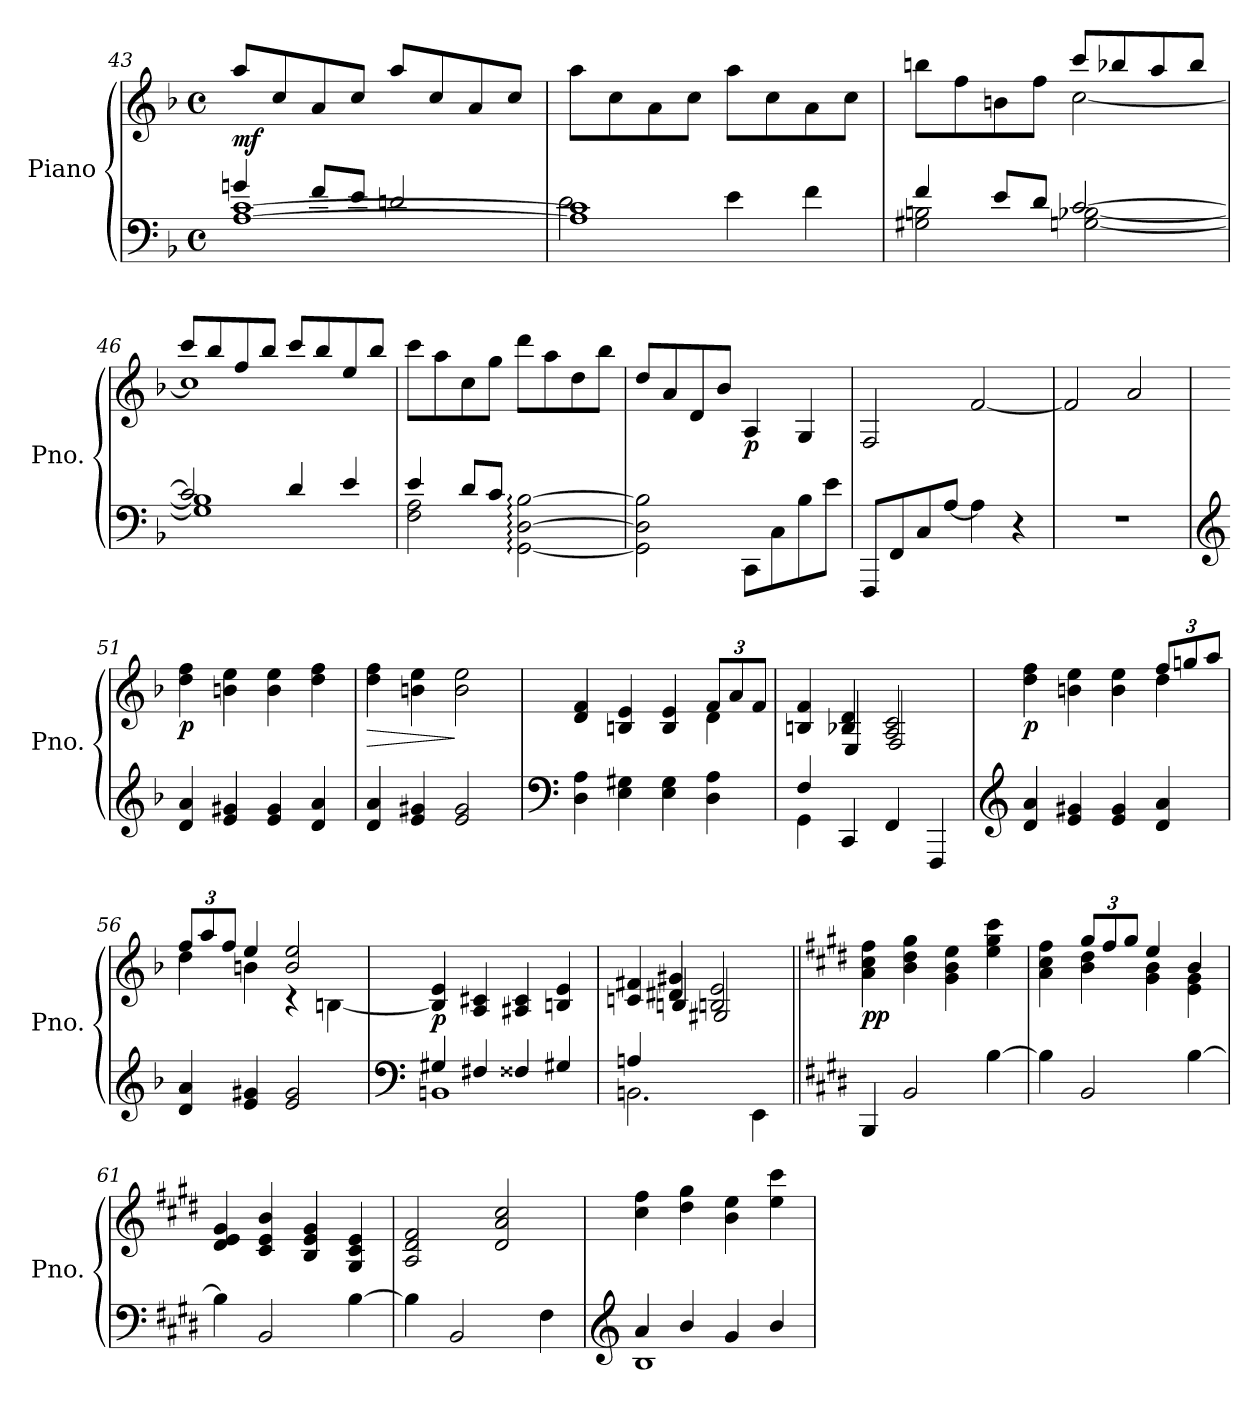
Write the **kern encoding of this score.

**kern	**kern	**dynam
*part1	*part1	*part1
*staff2	*staff1	*staff1/2
*I"Piano	*	*
*I'Pno.	*	*
*clefF4	*clefG2	*
*k[b-]	*k[b-]	*
*M4/4	*M4/4	*
*met(c)	*met(c)	*
=43	=43	=43
*^	*	*
*	*^	*	*
!	!	!	!	!LO:DY:a=2
[1A [1c	4gn/	1ryy	8aa/L	mf
.	.	.	8cc/	.
.	8f/L	.	8a/	.
.	8e/J	.	8cc/J	.
.	2dn/	.	8aa/L	.
.	.	.	8cc/	.
.	.	.	8a/	.
.	.	.	8cc/J	.
*	*v	*v	*	*
!!LO:LB:g=z
=44	=44	=44	=44
1A] 1c]	2d\	8aa\L	.
.	.	8cc\	.
.	.	8a\	.
.	.	8cc\J	.
.	4e\	8aa\L	.
.	.	8cc\	.
.	4f\	8a\	.
.	.	8cc\J	.
=45	=45	=45	=45
*	*	*^	*
4f/	2G#X\ 2Bn\	8bbn\L	2ryy	.
.	.	8ff\	.	.
8e/L	.	8bn\	.	.
8d/J	.	8ff\J	.	.
[2c/	[2Gn\ [2B-X\	8ccc/L	[2cc\	.
.	.	8bb-X/	.	.
.	.	8aa/	.	.
.	.	8bb-/J	.	.
=46	=46	=46	=46	=46
2c/]	1G] 1B-]	8ccc/L	1cc]	.
.	.	8bb-/	.	.
.	.	8ff/	.	.
.	.	8bb-/J	.	.
4d/	.	8ccc/L	.	.
.	.	8bb-/	.	.
4e/	.	8ee/	.	.
.	.	8bb-/J	.	.
*	*	*v	*v	*
=47	=47	=47	=47
4e/	2F\ 2A\	8ccc\L	.
.	.	8aa\	.
8d/L	.	8cc\	.
8c/J	.	8gg\J	.
2ryy	[2GG\: [2D\: [2B-\:	8ddd\L	.
.	.	8aa\	.
.	.	8dd\	.
.	.	8bb-\J	.
=48	=48	=48	=48
1ryy	2GG\] 2D\] 2B-\]	8dd/L	.
.	.	8a/	.
.	.	8d/	.
.	.	8b-/J	.
!	!	!	!LO:DY:b
.	8CC\L	4A/	p
.	8C\	.	.
.	8B-\	4G/	.
.	8e\J	.	.
*v	*v	*	*
=49	=49	=49
8FFF/L	2F/	.
8FF/	.	.
8C/	.	.
[8A/J	.	.
4A\]	[2f/	.
4r	.	.
!!LO:PB:g=z
=50	=50	=50
1r	2f/]	.
.	2a/	.
=51	=51	=51
*clefG2	*	*
!	!	!LO:DY:b
4d/ 4a/	4dd\ 4ff\	p
4e/ 4g#X/	4bn\ 4ee\	.
4e/ 4g#/	4b\ 4ee\	.
4d/ 4a/	4dd\ 4ff\	.
=52	=52	=52
!	!	!LO:HP:b
4d/ 4a/	4dd\ 4ff\	>
4e/ 4g#X/	4bn\ 4ee\	.
2e/ 2g#/	2b\ 2ee\	]
=53	=53	=53
*clefF4	*	*
*	*^	*
4D\ 4A\	4d/ 4f/	2.ryy	.
4E\ 4G#X\	4Bn/ 4e/	.	.
4E\ 4G#\	4B/ 4e/	.	.
*	*Xbrackettup	*	*
4D\ 4A\	12f/L	4d\	.
.	12a/	.	.
.	12f/J	.	.
=54	=54	=54	=54
*^	*	*	*
4F/	4GG\	4Bn/ 4f/	4ryy	.
2.ryy	4CC/	4B-X/ 4d/	4E/	.
.	4FF/	2A/ 2c/	2F/	.
.	4FFF/	.	.	.
*v	*v	*	*	*
=55	=55	=55	=55
*clefG2	*	*	*
*^	*	*	*
!	!	!	!	!LO:DY:b
*v	*v	*	*	*
4d/ 4a/	4dd\ 4ff\	2.ryy	p
4e/ 4g#X/	4bn\ 4ee\	.	.
4e/ 4g#/	4b\ 4ee\	.	.
4d/ 4a/	12ff/L	4dd\	.
.	12ggn/	.	.
.	12aa/J	.	.
=56	=56	=56	=56
4d/ 4a/	12ff/L	4dd\	.
.	12aa/	.	.
.	12ff/J	.	.
4e/ 4g#X/	4ee/	4bn\	.
2e/ 2g#/	2b/ 2ee/	4r	.
.	.	[4Bn\	.
*	*v	*v	*
!!LO:LB:g=z
=57	=57	=57
*clefF4	*	*
*^	*^	*
!	!	!	!	!LO:DY:b
*	*	*v	*v	*
4G#X/	1BBn	4B/] 4e/	p
4F#X/	.	4A/ 4c#X/	.
4F##X/	.	4A#X/ 4c#/	.
4G#X/	.	4Bn/ 4e/	.
=58	=58	=58	=58
*	*	*^	*
4An/	2.BBn\	4cn/ 4f#X/	4ryy	.
2.ryy	.	4d#X/ 4g#X/	4Bn/	.
.	.	2Bn/ 2e/	2G#X/	.
.	4EE\	.	.	.
*v	*v	*	*	*
*	*v	*v	*
=59||	=59||	=59||
*k[f#c#g#d#]	*k[f#c#g#d#]	*
*^	*	*
!	!	!	!LO:DY:b
*v	*v	*	*
4BBB/	4a\ 4cc#\ 4ff#\	pp
2BB/	4b\ 4dd#\ 4gg#\	.
.	4g#\ 4b\ 4ee\	.
[4B\	4ee\ 4gg#\ 4ccc#\	.
=60	=60	=60
*	*^	*
4B\]	4a\ 4cc#\ 4ff#\	4ryy	.
2BB/	12gg#/L	4b\ 4dd#\	.
.	12ff#/	.	.
.	12gg#/J	.	.
.	4ee/	4g#\ 4b\	.
[4B\	4b/	4e\ 4g#\	.
*	*v	*v	*
=61	=61	=61
4B\]	4d#/ 4e/ 4g#/	.
2BB/	4c#/ 4e/ 4b/	.
.	4B/ 4e/ 4g#/	.
[4B\	4G#/ 4c#/ 4e/	.
=62	=62	=62
4B\]	2A/ 2d#/ 2f#/	.
2BB/	.	.
.	2d#/ 2a/ 2cc#/	.
4F#\	.	.
!!LO:LB:g=z
=63	=63	=63
*clefG2	*	*
*^	*	*
4a/	1B	4cc#\ 4ff#\	.
4b/	.	4dd#\ 4gg#\	.
4g#/	.	4b\ 4ee\	.
4b/	.	4ee\ 4ccc#\	.
*v	*v	*	*
=	=	=
*-	*-	*-
